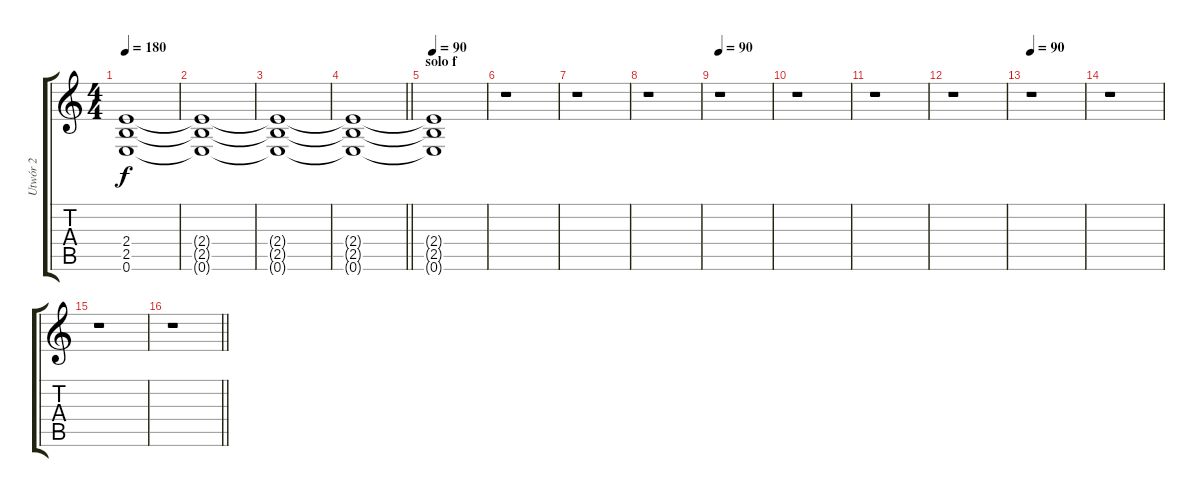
\track ("Utwór 2" "Utwór 2") {instrument distortionguitar}
\staff {score tabs}
\tuning (E4 B3 G3 D3 A2 E2) {hide}
\ts (4 4)
\tempo 180
\clef g2
\ks c
(2.4 2.5 0.6).1{dy f} |
(2.4{t} 2.5{t} 0.6{t}).1 |
(2.4{t} 2.5{t} 0.6{t}).1 |
\barLineRight lightlight
(2.4{t} 2.5{t} 0.6{t}).1 |
\section ("" "solo f")
\tempo 90
(2.4{t} 2.5{t} 0.6{t}).1 |
r.1 |
r.1 |
r.1 |
\tempo 90
r.1 |
r.1 |
r.1 |
r.1 |
\tempo 90
r.1 |
r.1 |
r.1 |
\barLineRight lightlight
r.1
